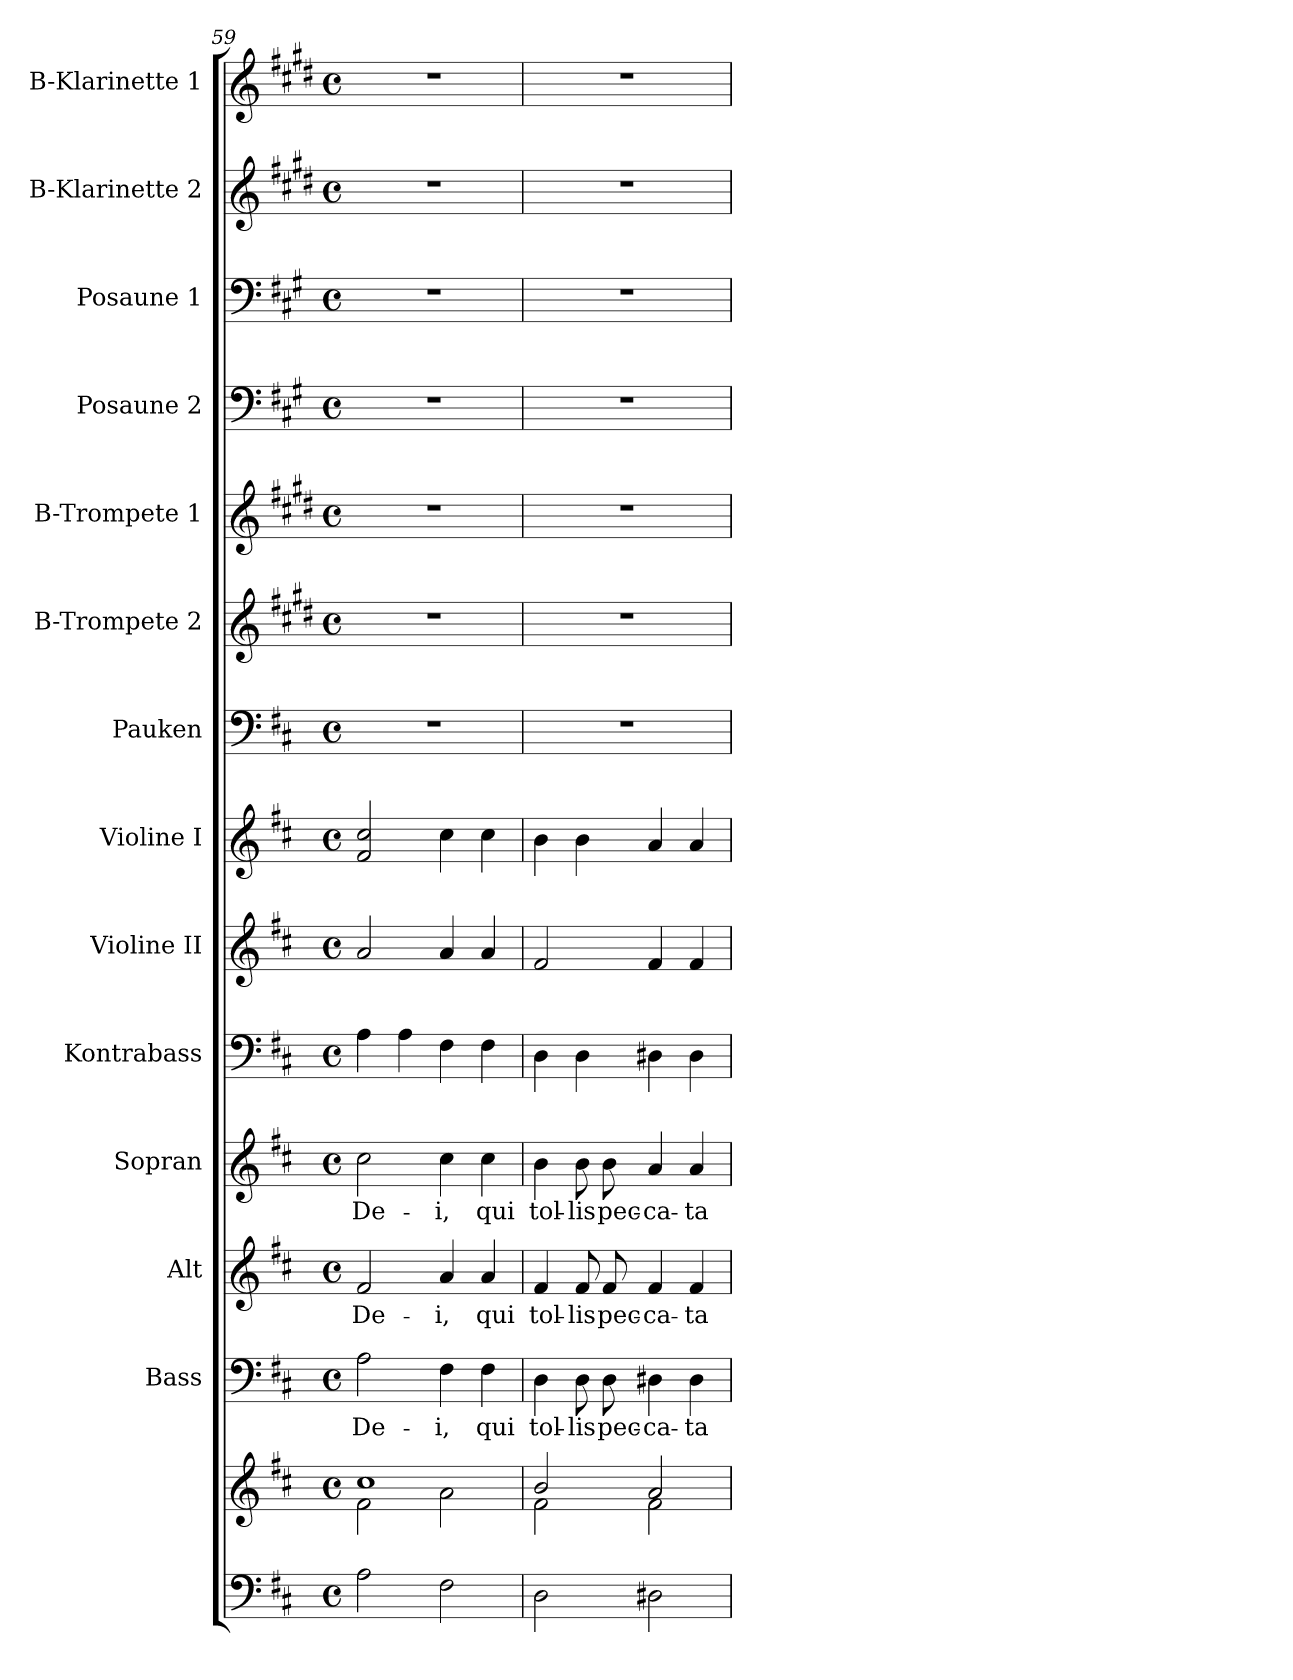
**kern	**kern	**kern	**text	**kern	**text	**kern	**text	**kern	**kern	**kern	**kern	**kern	**kern	**kern	**kern	**kern	**kern
*part14	*part14	*part13	*part13	*part12	*part12	*part11	*part11	*part10	*part9	*part8	*part7	*part6	*part5	*part4	*part3	*part2	*part1
*staff15	*staff14	*staff13	*staff13	*staff12	*staff12	*staff11	*staff11	*staff10	*staff9	*staff8	*staff7	*staff6	*staff5	*staff4	*staff3	*staff2	*staff1
*	*	*I"Bass	*	*I"Alt	*	*I"Sopran	*	*I"Kontrabass	*I"Violine II	*I"Violine I	*I"Pauken	*I"B-Trompete 2	*I"B-Trompete 1	*I"Posaune 2	*I"Posaune 1	*I"B-Klarinette 2	*I"B-Klarinette 1
*	*	*I'B.	*	*I'A.	*	*I'S.	*	*I'Kb.	*I'Vl. II	*I'Vl. I	*I'Pk.	*I'B Trp. 2	*I'B Trp. 1	*I'Pos. 2	*I'Pos. 1	*I'B Kl. 2	*I'B Kl. 1
*clefF4	*clefG2	*clefF4	*	*clefG2	*	*clefG2	*	*clefF4	*clefG2	*clefG2	*clefF4	*clefG2	*clefG2	*clefF4	*clefF4	*clefG2	*clefG2
*	*	*	*	*	*	*	*	*ITrd7c12	*	*	*	*ITrd1c2	*ITrd1c2	*ITrd4c7	*ITrd4c7	*ITrd1c2	*ITrd1c2
*k[f#c#]	*k[f#c#]	*k[f#c#]	*	*k[f#c#]	*	*k[f#c#]	*	*k[f#c#]	*k[f#c#]	*k[f#c#]	*k[f#c#]	*k[f#c#]	*k[f#c#]	*k[f#c#]	*k[f#c#]	*k[f#c#]	*k[f#c#]
*D:	*D:	*D:	*	*D:	*	*D:	*	*D:	*D:	*D:	*D:	*D:	*D:	*D:	*D:	*D:	*D:
*M4/4	*M4/4	*M4/4	*	*M4/4	*	*M4/4	*	*M4/4	*M4/4	*M4/4	*M4/4	*M4/4	*M4/4	*M4/4	*M4/4	*M4/4	*M4/4
*met(c)	*met(c)	*met(c)	*	*met(c)	*	*met(c)	*	*met(c)	*met(c)	*met(c)	*met(c)	*met(c)	*met(c)	*met(c)	*met(c)	*met(c)	*met(c)
=59	=59	=59	=59	=59	=59	=59	=59	=59	=59	=59	=59	=59	=59	=59	=59	=59	=59
*	*^	*	*	*	*	*	*	*	*	*	*	*	*	*	*	*	*
!	!	!	!	!LO:LY:b	!	!LO:LY:b	!	!LO:LY:b	!	!	!	!	!	!	!	!	!	!
2A\	1cc#	2f#\	2A\	De-	2f#/	De-	2cc#\	De-	4AA\	2a/	2f#/ 2cc#/	1r	1r	1r	1r	1r	1r	1r
.	.	.	.	.	.	.	.	.	4AA\	.	.	.	.	.	.	.	.	.
!	!	!	!	!LO:LY:b	!	!LO:LY:b	!	!LO:LY:b	!	!	!	!	!	!	!	!	!	!
2F#\	.	2a\	4F#\	-i,	4a/	-i,	4cc#\	-i,	4FF#\	4a/	4cc#\	.	.	.	.	.	.	.
!	!	!	!	!LO:LY:b	!	!LO:LY:b	!	!LO:LY:b	!	!	!	!	!	!	!	!	!	!
.	.	.	4F#\	qui	4a/	qui	4cc#\	qui	4FF#\	4a/	4cc#\	.	.	.	.	.	.	.
=60	=60	=60	=60	=60	=60	=60	=60	=60	=60	=60	=60	=60	=60	=60	=60	=60	=60	=60
!	!	!	!	!LO:LY:b	!	!LO:LY:b	!	!LO:LY:b	!	!	!	!	!	!	!	!	!	!
2D\	2b/	2f#\	4D\	tol-	4f#/	tol-	4b\	tol-	4DD\	2f#/	4b\	1r	1r	1r	1r	1r	1r	1r
!	!	!	!	!LO:LY:b	!	!LO:LY:b	!	!LO:LY:b	!	!	!	!	!	!	!	!	!	!
.	.	.	8D\	-lis	8f#/	-lis	8b\	-lis	4DD\	.	4b\	.	.	.	.	.	.	.
!	!	!	!	!LO:LY:b	!	!LO:LY:b	!	!LO:LY:b	!	!	!	!	!	!	!	!	!	!
.	.	.	8D\	pec-	8f#/	pec-	8b\	pec-	.	.	.	.	.	.	.	.	.	.
!	!	!	!	!LO:LY:b	!	!LO:LY:b	!	!LO:LY:b	!	!	!	!	!	!	!	!	!	!
2D#X\	2a/	2f#\	4D#X\	-ca-	4f#/	-ca-	4a/	-ca-	4DD#X\	4f#/	4a/	.	.	.	.	.	.	.
!	!	!	!	!LO:LY:b	!	!LO:LY:b	!	!LO:LY:b	!	!	!	!	!	!	!	!	!	!
.	.	.	4D#\	-ta	4f#/	-ta	4a/	-ta	4DD#\	4f#/	4a/	.	.	.	.	.	.	.
*	*v	*v	*	*	*	*	*	*	*	*	*	*	*	*	*	*	*	*
=	=	=	=	=	=	=	=	=	=	=	=	=	=	=	=	=	=
*-	*-	*-	*-	*-	*-	*-	*-	*-	*-	*-	*-	*-	*-	*-	*-	*-	*-
